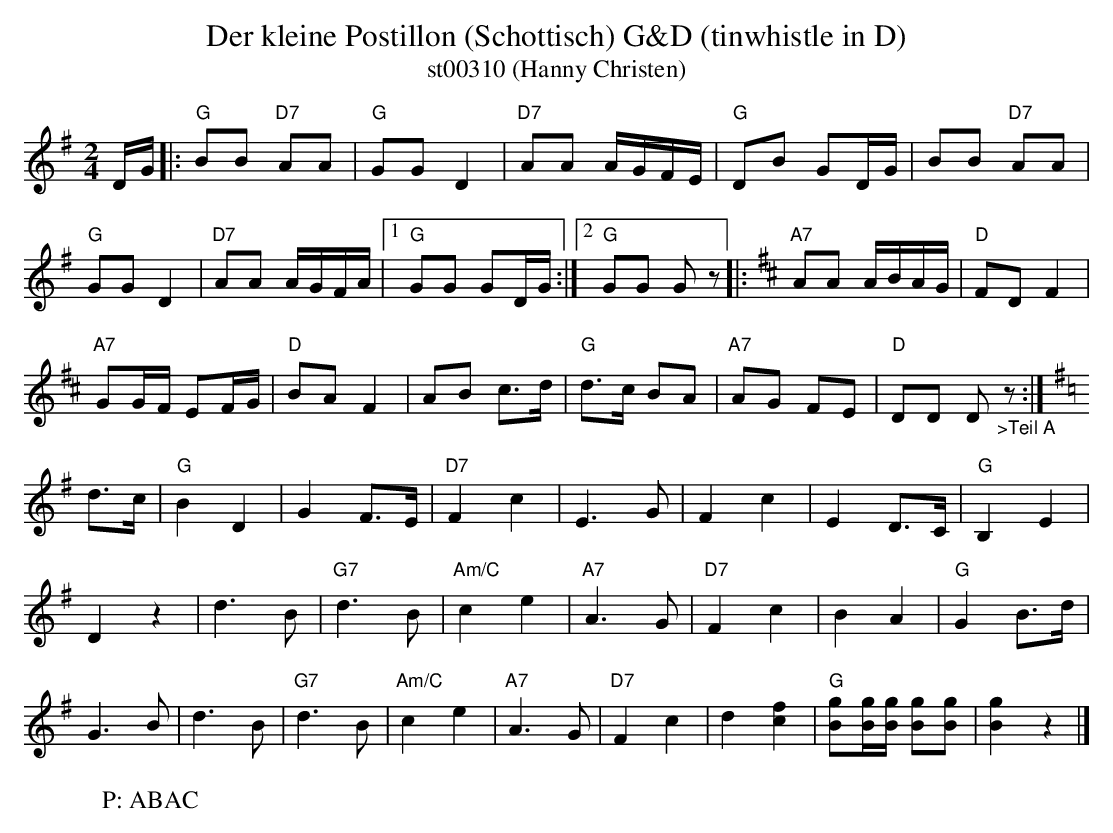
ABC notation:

X:1
T:Der kleine Postillon (Schottisch) G&D (tinwhistle in D)
T:st00310 (Hanny Christen)
M:2/4
L:1/8
K:G %%MIDI gchordon
D/2G/2 |: "G"BB "D7"AA | "G"GG D2 | "D7"AA A/2G/2F/2E/2 | "G"DB GD/2G/2 | BB "D7"AA |
"G"GGD2 | "D7"AA A/2G/2F/2A/2 |1 "G"GG GD/2G/2 :|2 "G"GG Gz |: [K:D] "A7"AA A/2B/2A/2G/2 | "D"FDF2 |
"A7"GG/2F/2 EF/2G/2 | "D"BAF2 | AB c>d | "G"d>c BA | "A7"AG FE | "D"DD D"_>Teil A"z :| [K:G]
d>c | "G"B2D2 | G2F>E | "D7"F2c2 | E3G | F2c2 | E2D>C | "G"B,2E2 |
D2z2 | d3B | "G7"d3B | "Am/C"c2e2 | "A7"A3G | "D7"F2c2 | B2A2 | "G"G2B>d |
G3B | d3B | "G7"d3B | "Am/C"c2e2 | "A7"A3G | "D7"F2c2 | d2[cf]2 | "G"[Bg][B/2g/2][B/2g/2] [Bg][Bg] | [B2g2] z2 |]
W:P: ABAC
